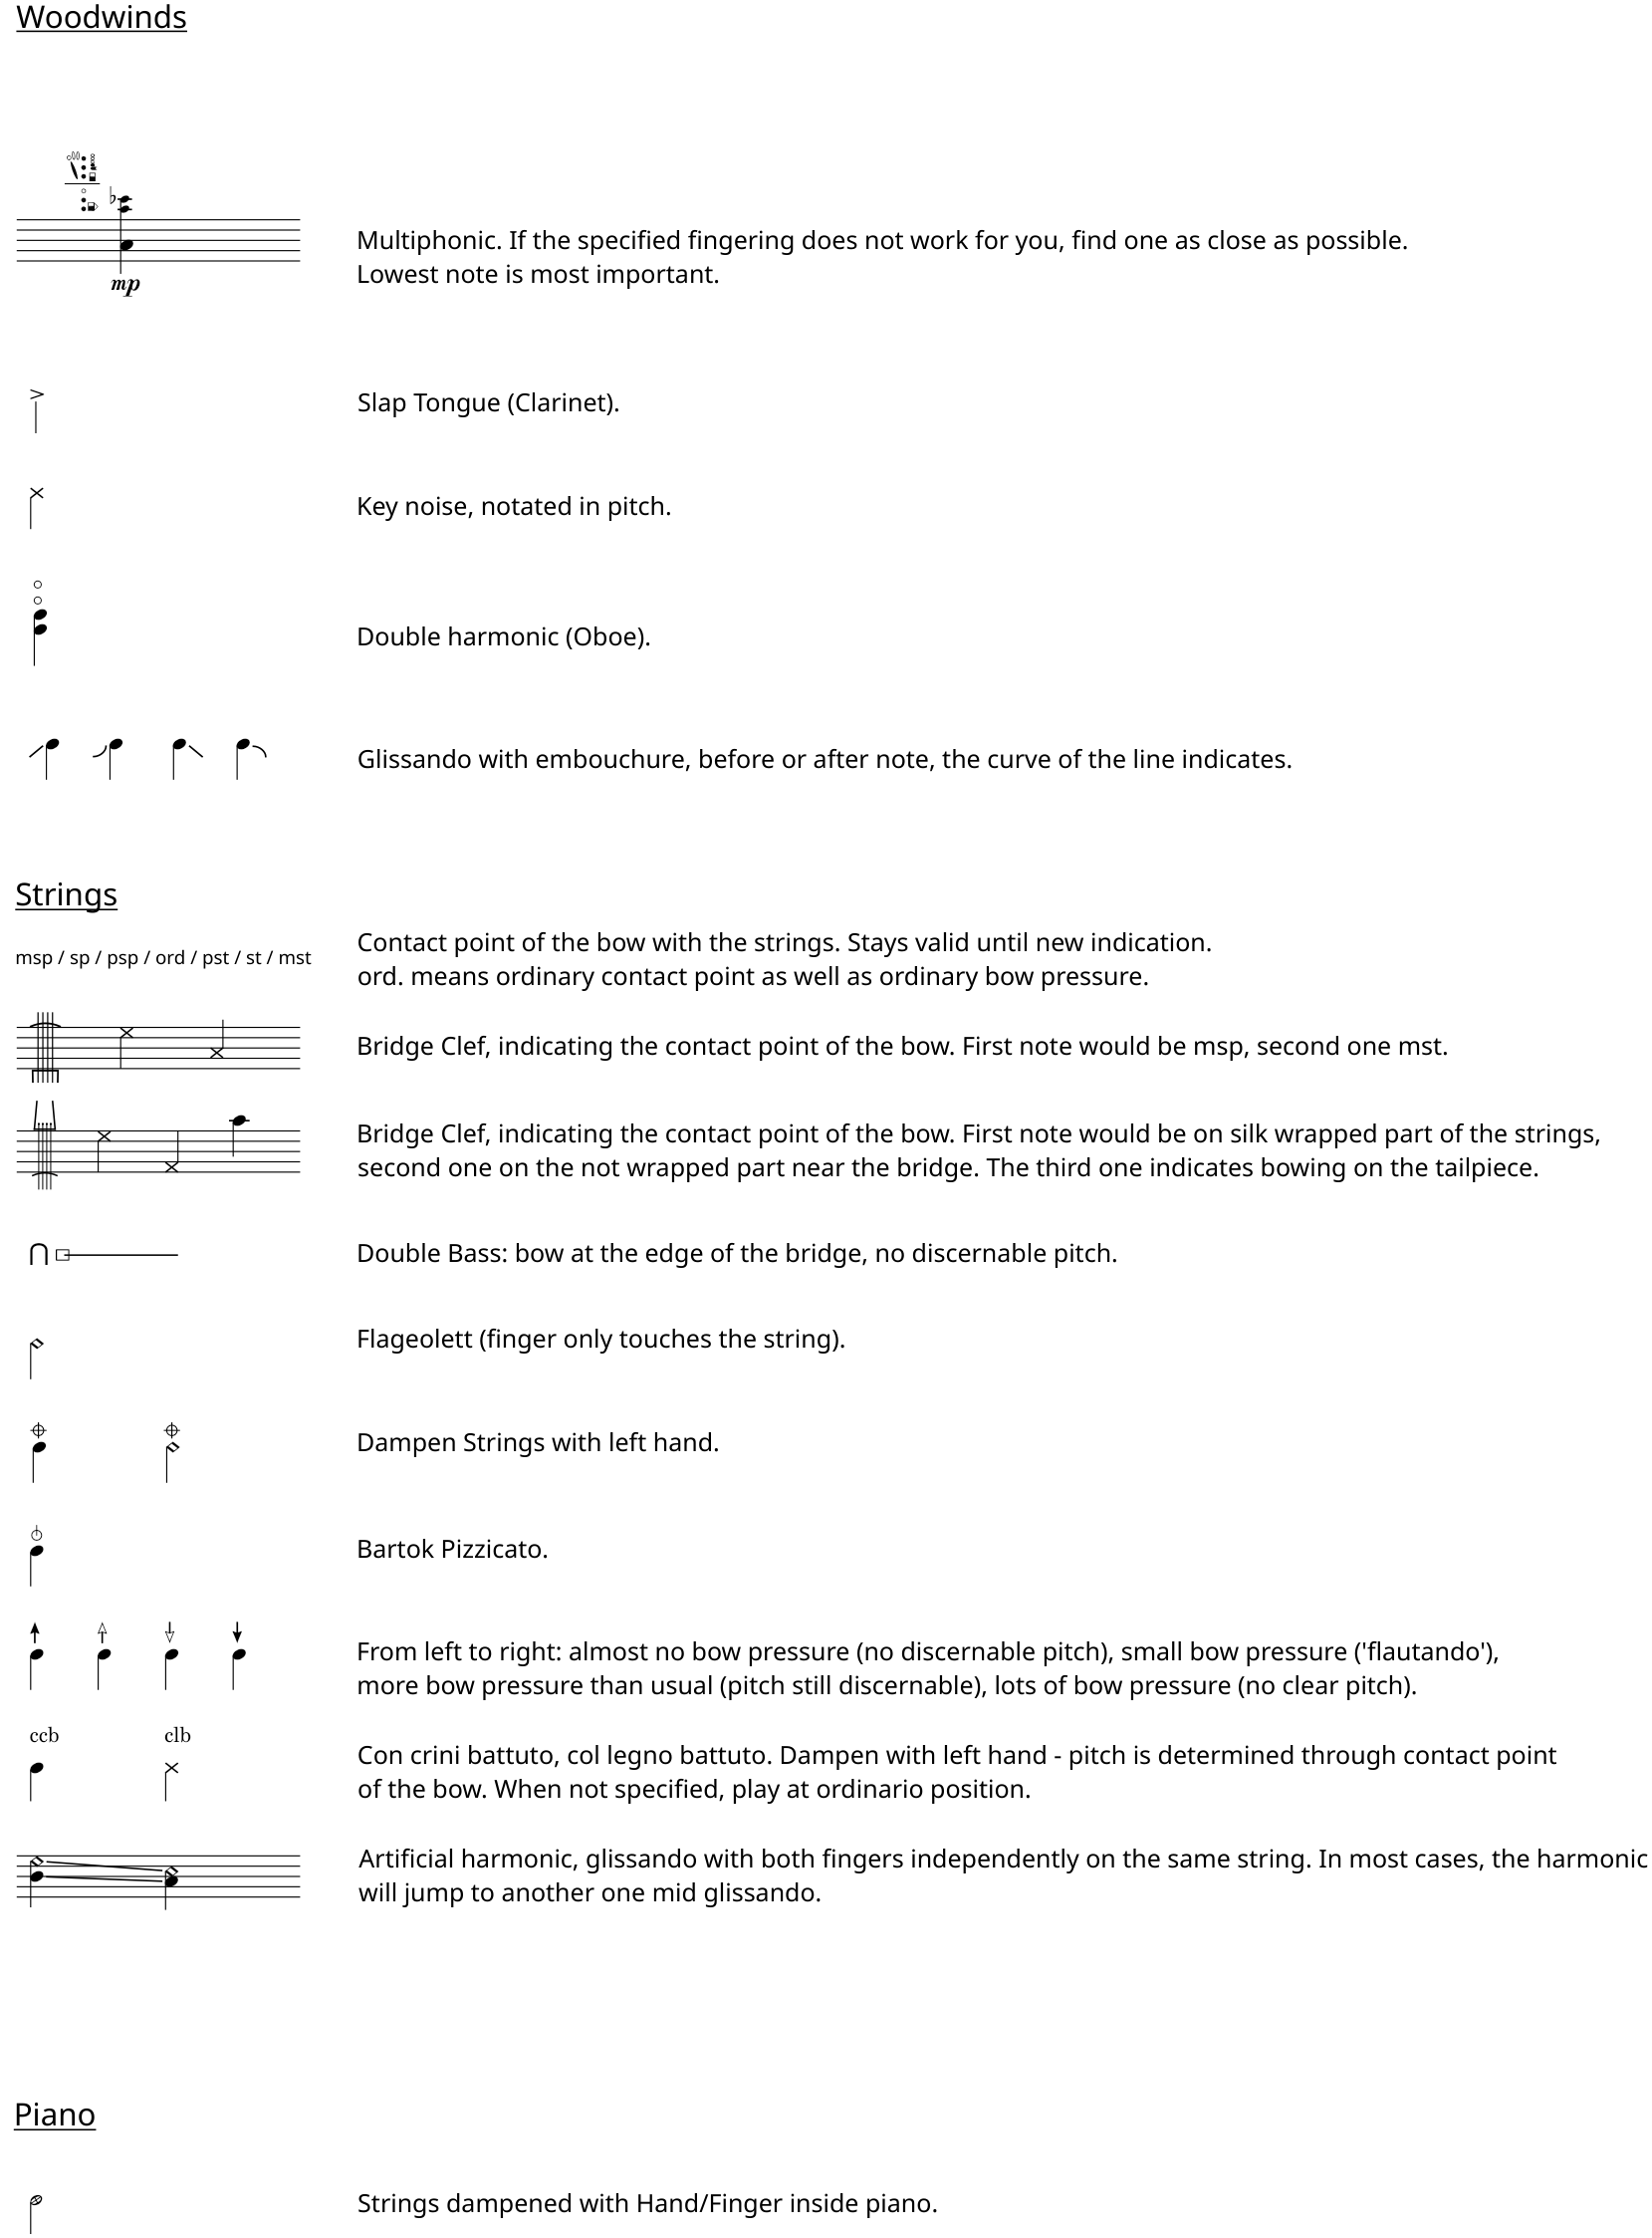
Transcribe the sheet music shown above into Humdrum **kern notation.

**kern	**dynam	**kern	**kern	**kern
*part4	*part4	*part3	*part2	*part1
*staff4	*staff4	*staff3	*staff2	*staff1
*I"Klavier	*	*I"Piano	*I"Piccoloflöt	*I"Piccoloflöte
*	*	*I'Pno	*I'Picc	*I'Picc
!!LO:PB:g=z
*	*	*	*Trd-7c-12	*Trd-7c-12
*k[]	*	*k[]	*k[]	*k[]
*M3/4	*	*M3/4	*M3/4	*M3/4
=8	=8	=8	=8	=8
4ryy	.	2.r	2.r	2.r
*clefF4	*	*	*	*
!	!LO:DY:b	!	!	!
4C\ 4c\ 4e-X\	mp	.	.	.
*clefG2	*	*	*	*
4ryy	.	.	.	.
!!LO:LB:g=z
=9	=9	=9	=9	=9
4r	.	4cc\	2.r	2.r
2ryy	.	2ryy	.	.
!!LO:LB:g=z
=10	=10	=10	=10	=10
4r	.	4ee\	2.r	2.r
2ryy	.	2ryy	.	.
!!LO:LB:g=z
=11	=11	=11	=11	=11
4r	.	4gg\ 4ccc\	2.r	2.r
2ryy	.	2ryy	.	.
!!LO:LB:g=z
=12	=12	=12	=12	=12
2.r	.	4ee\	2.r	2.r
.	.	4ee\	.	.
.	.	4ee\	.	.
4ryy	.	4ee\	4ryy	4ryy
!!LO:LB:g=z
=13	=13	=13	=13	=13
4ff	.	2.r	2.r	2.r
4ee\	.	.	.	.
4a/	.	.	.	.
!!LO:LB:g=z
=14	=14	=14	=14	=14
4ff	.	2.r	2.r	2.r
4ee\	.	.	.	.
4f/	.	.	.	.
4aa\	.	4ryy	4ryy	4ryy
!!LO:LB:g=z
=15	=15	=15	=15	=15
2r	.	4b	2.r	2.r
.	.	4b	.	.
4ryy	.	4ryy	.	.
!!LO:LB:g=z
=16	=16	=16	=16	=16
!	!	!LO:N:head=open	!	!
4r	.	4ee\	2.r	2.r
2ryy	.	2ryy	.	.
!!LO:LB:g=z
=17	=17	=17	=17	=17
2r	.	4ee\	2.r	2.r
!	!	!LO:N:head=open	!	!
.	.	4ee\	.	.
4ryy	.	4ryy	.	.
!!LO:LB:g=z
=18	=18	=18	=18	=18
4r	.	4ee\	2.r	2.r
2ryy	.	2ryy	.	.
!!LO:LB:g=z
=19	=19	=19	=19	=19
2.r	.	4ee\	2.r	2.r
.	.	4ee\	.	.
.	.	4ee\	.	.
4ryy	.	4ee\	4ryy	4ryy
!!LO:LB:g=z
=20	=20	=20	=20	=20
!	!	!LO:TX:a:t=ccb	!	!
2r	.	4cc\	2.r	2.r
!	!	!LO:TX:a:t=clb	!	!
.	.	4cc\	.	.
4ryy	.	4ryy	.	.
!!LO:LB:g=z
=21	=21	=21	=21	=21
!LO:N:n=2:head=open	!	!	!	!
4b\ 4ee\	.	2.r	2.r	2.r
4ryy	.	.	.	.
!LO:N:n=2:head=open	!	!	!	!
4a\ 4cc\	.	.	.	.
*clefF4	*	*	*	*
4ryy	.	4ryy	4ryy	4ryy
!!LO:LB:g=z
=22	=22	=22	=22	=22
!	!	!LO:N:head=open	!	!
4r	.	4cc\	2.r	2.r
2ryy	.	2ryy	.	.
==	==	==	==	==
*-	*-	*-	*-	*-
